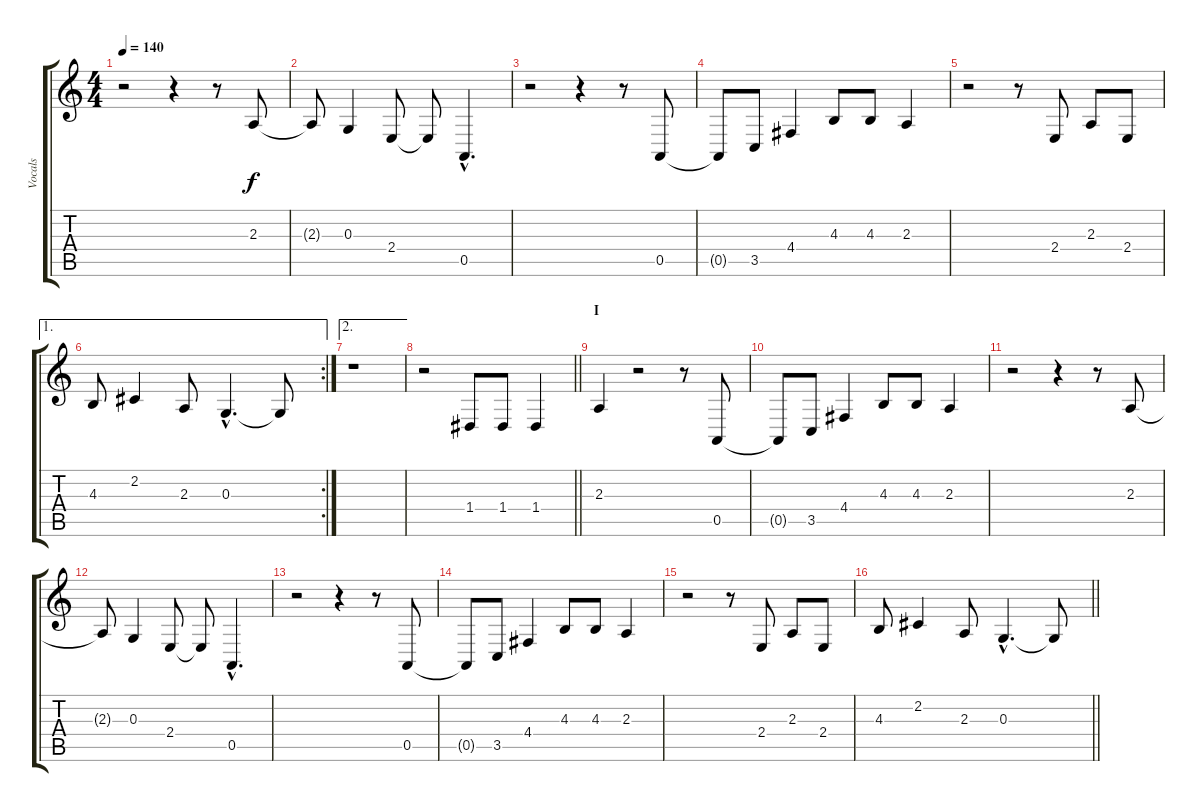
\track ("Vocals" "Vocals") {instrument baritonesax}
\staff {score tabs}
\tuning (E4 B3 G3 D3 A2 E2) {hide}
\ts (4 4)
\tempo 140
\clef g2
\ks c
r.2{dy f} r.4 r.8 2.3.8 |
2.3{t}.8 0.3.4 2.4.8 2.4{t}.8 0.5{hac}.4{d} |
r.2 r.4 r.8 0.5.8 |
0.5{t}.8 3.5.8 4.4.4 4.3.8 4.3.8 2.3.4 |
r.2 r.8 2.4.8 2.3.8 2.4.8 |
\ae 1
\rc 2
4.3.8 2.2.4 2.3.8 0.3{hac}.4{d} 0.3{t}.8 |
\ae 2
r.1 |
\barLineRight lightlight
r.2 1.4.8 1.4.8 1.4.4 |
\section ("" "I")
2.3.4 r.2 r.8 0.5.8 |
0.5{t}.8 3.5.8 4.4.4 4.3.8 4.3.8 2.3.4 |
r.2 r.4 r.8 2.3.8 |
2.3{t}.8 0.3.4 2.4.8 2.4{t}.8 0.5{hac}.4{d} |
r.2 r.4 r.8 0.5.8 |
0.5{t}.8 3.5.8 4.4.4 4.3.8 4.3.8 2.3.4 |
r.2 r.8 2.4.8 2.3.8 2.4.8 |
\barLineRight lightlight
4.3.8 2.2.4 2.3.8 0.3{hac}.4{d} 0.3{t}.8
